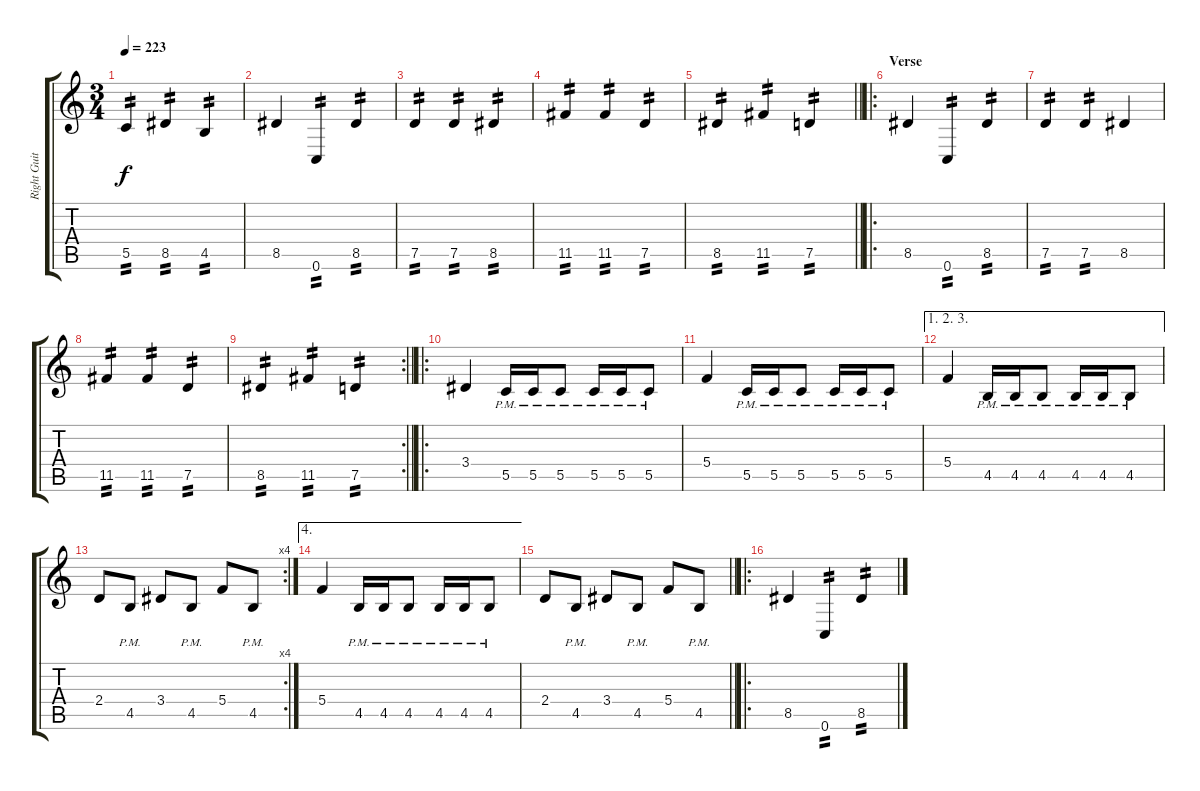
\track ("Right Guitar" "Right Guit") {instrument distortionguitar}
\staff {score tabs}
\tuning (D4 A3 F3 C3 G2 C2) {hide}
\ts (3 4)
\tempo 223
\clef g2
\ks c
5.5.4{tp 2 dy f} 8.5.4{tp 2} 4.5.4{tp 2} |
8.5.4 0.6.4{tp 2} 8.5.4{tp 2} |
7.5.4{tp 2} 7.5.4{tp 2} 8.5.4{tp 2} |
11.5.4{tp 2} 11.5.4{tp 2} 7.5.4{tp 2} |
\barLineRight lightlight
8.5.4{tp 2} 11.5.4{tp 2} 7.5.4{tp 2} |
\ro
\section ("" "Verse")
8.5.4 0.6.4{tp 2} 8.5.4{tp 2} |
7.5.4{tp 2} 7.5.4{tp 2} 8.5.4 |
11.5.4{tp 2} 11.5.4{tp 2} 7.5.4{tp 2} |
\rc 2
\barLineRight lightlight
8.5.4{tp 2} 11.5.4{tp 2} 7.5.4{tp 2} |
\ro
3.4.4 5.5{pm}.16 5.5{pm}.16 5.5{pm}.8 5.5{pm}.16 5.5{pm}.16 5.5{pm}.8 |
5.4.4 5.5{pm}.16 5.5{pm}.16 5.5{pm}.8 5.5{pm}.16 5.5{pm}.16 5.5{pm}.8 |
\ae (1 2 3)
5.4.4 4.5{pm}.16 4.5{pm}.16 4.5{pm}.8 4.5{pm}.16 4.5{pm}.16 4.5{pm}.8 |
\rc 4
2.4.8 4.5{pm}.8 3.4.8 4.5{pm}.8 5.4.8 4.5{pm}.8 |
\ae 4
5.4.4 4.5{pm}.16 4.5{pm}.16 4.5{pm}.8 4.5{pm}.16 4.5{pm}.16 4.5{pm}.8 |
\barLineRight lightlight
2.4.8 4.5{pm}.8 3.4.8 4.5{pm}.8 5.4.8 4.5{pm}.8 |
\ro
8.5.4 0.6.4{tp 2} 8.5.4{tp 2}
